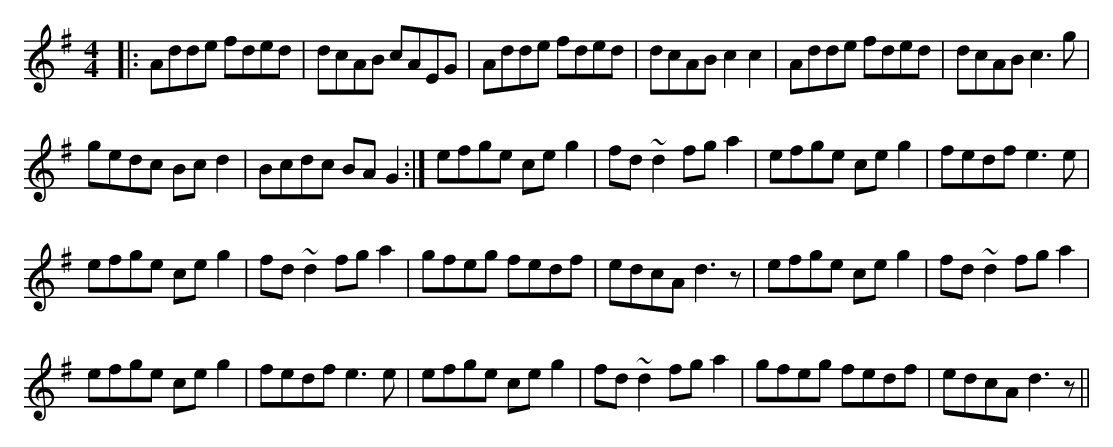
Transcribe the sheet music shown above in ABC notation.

X:1
M:4/4
K:Dmix
|:Adde fded|dcAB cAEG|Adde fded|dcAB c2 c2|Adde fded|dcAB c3 g|
gedc Bc d2|Bcdc BA G2:|efge ce g2|fd ~d2 fg a2|efge ce g2|fedf e3 e|
efge ce g2|fd ~d2 fg a2|gfeg fedf|edcA d3 z|efge ce g2|fd ~d2 fg a2|
efge ce g2|fedf e3 e|efge ce g2|fd ~d2 fg a2|gfeg fedf|edcA d3 z||
